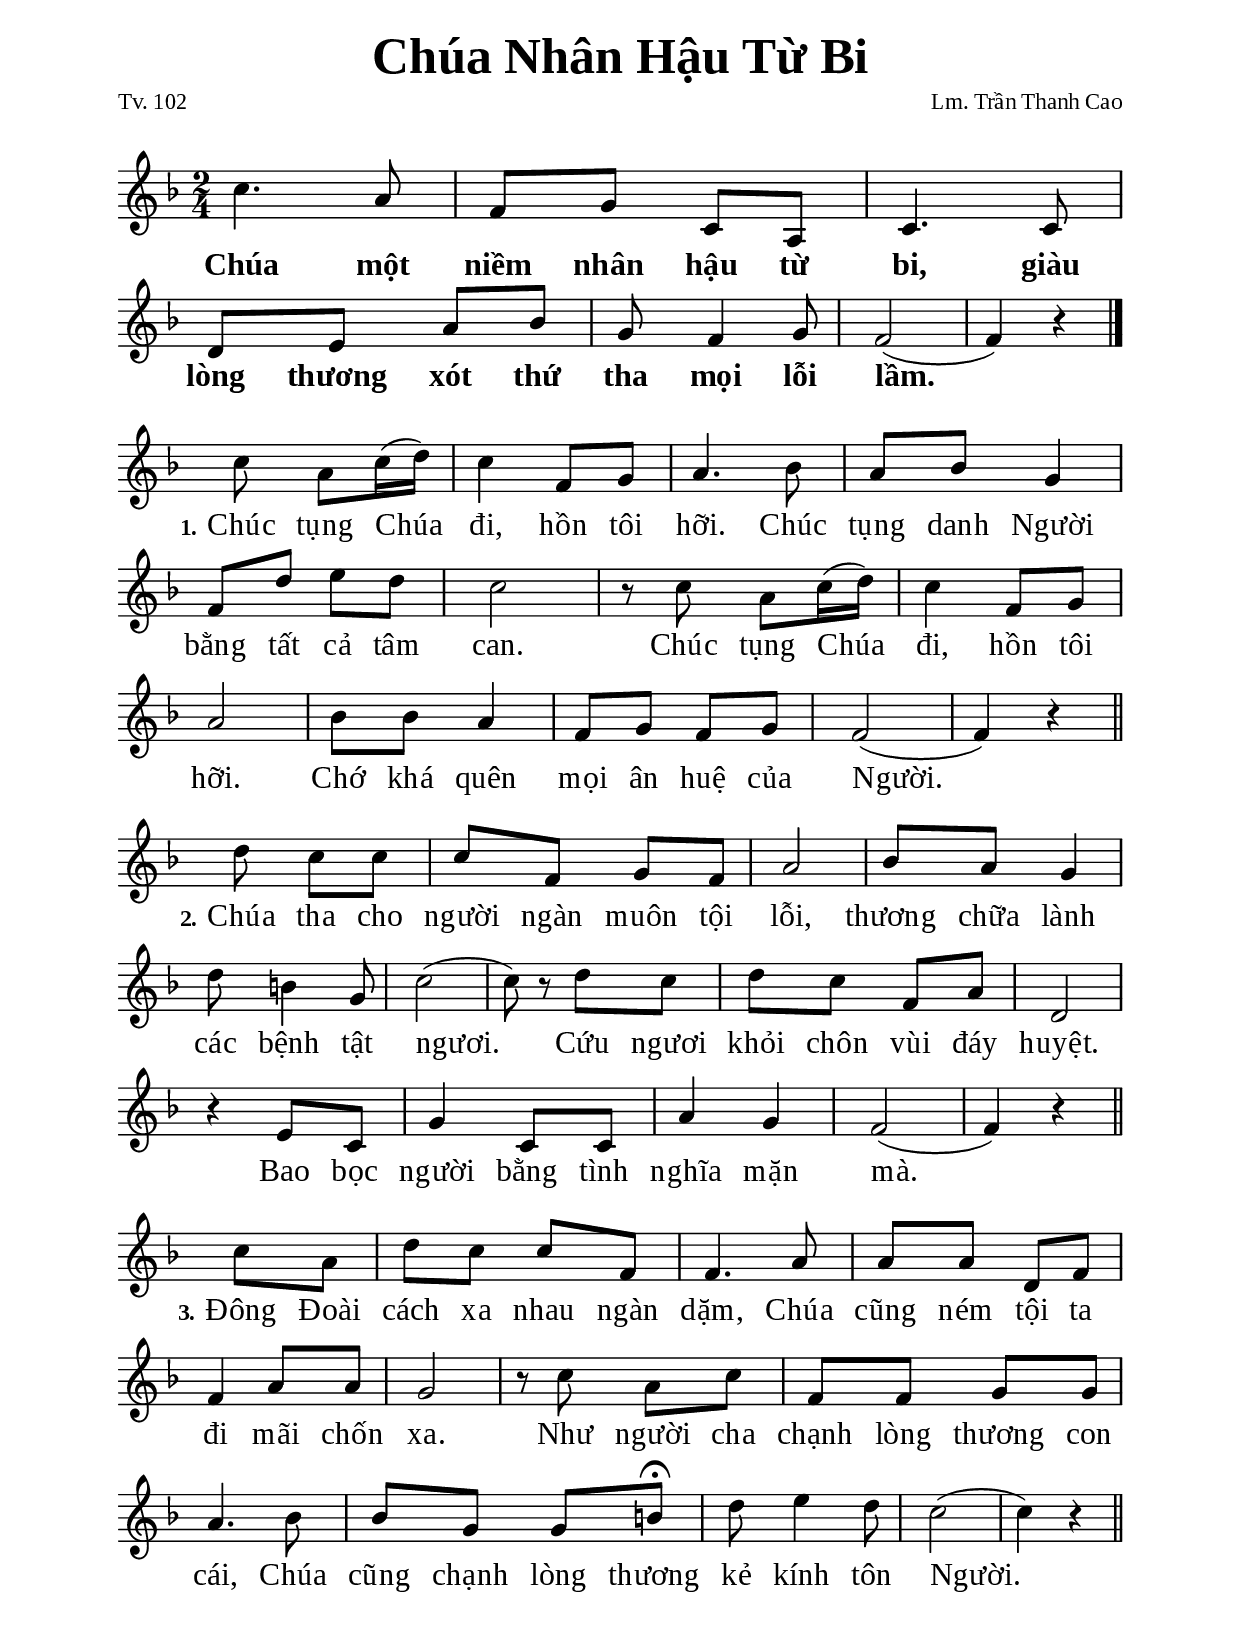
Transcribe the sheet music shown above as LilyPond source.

% Cài đặt chung
\version "2.20.0"
\include "english.ly"

\header {
  title = \markup { \fontsize #3 "Chúa Nhân Hậu Từ Bi" }
  poet = "Tv. 102"
  composer = "Lm. Trần Thanh Cao"
  arranger = " "
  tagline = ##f
}

\paper {
  #(set-paper-size "a4")
  top-margin = 10\mm
  bottom-margin = 10\mm
  left-margin = 20\mm
  right-margin = 20\mm
  indent = #0
  #(define fonts
    (make-pango-font-tree
      "Liberation Serif"
      "Liberation Serif"
      "Liberation Serif"
      (/ 20 20)))
  page-count = #1
}

% Nhạc điệp khúc
nhacDiepKhuc = \relative c'' {
  c4. a8 |
  f g c, a |
  c4. c8 |
  d e a bf |
  g f4 g8 |
  f2 ( |
  f4) r \bar "|."
}

% Nhạc phiên khúc
nhacPhienKhucMot = \relative c'' {
  \partial 4. c8 a c16 (d) |
  c4 f,8 g |
  a4. bf8 |
  a bf g4 |
  f8 d' e d |
  c2 |
  r8 c a c16 (d) |
  c4 f,8 g |
  a2 |
  bf8 bf a4 |
  f8 g f g |
  f2 ( |
  f4) r \bar "||"
}

nhacPhienKhucHai = \relative c'' {
  \partial 4. d8 c c |
  c f, g f |
  a2 |
  bf8 a g4 |
  d'8 b!4 g8 |
  c2 ( |
  c8) r d c |
  d c f, a |
  d,2 |
  r4 e8 c |
  g'4 c,8 c |
  a'4 g |
  f2 ( |
  f4) r \bar "||"
}

nhacPhienKhucBa = \relative c'' {
  \partial 4 c8 a |
  d c c f, |
  f4. a8 |
  a a d, f |
  f4 a8 a |
  g2 |
  r8 c a c |
  f, f g g |
  a4. bf8 |
  bf g g b \fermata |
  d e4 d8 |
  c2 ( |
  c4) r \bar "||"
}

% Lời điệp khúc
loiDiepKhuc = \lyricmode {
  \override Lyrics.LyricText.font-series = #'bold
  Chúa một niềm nhân hậu từ bi,
  giàu lòng thương xót thứ tha mọi lỗi lầm.
}

% Lời phiên khúc
loiPhienKhucMot = \lyricmode {
  \set stanza = #"1."
  Chúc tụng Chúa đi, hồn tôi hỡi.
  Chúc tụng danh Người bằng tất cả tâm can.
  Chúc tụng Chúa đi, hồn tôi hỡi.
  Chớ khá quên mọi ân huệ của Người.
}

loiPhienKhucHai = \lyricmode {
  \set stanza = #"2."
  Chúa tha cho người ngàn muôn tội lỗi,
  thương chữa lành các bệnh tật ngươi.
  Cứu ngươi khỏi chôn vùi đáy huyệt.
  Bao bọc người bằng tình nghĩa mặn mà.
}

loiPhienKhucBa = \lyricmode {
  \set stanza = #"3."
  Đông Đoài cách xa nhau ngàn dặm,
  Chúa cũng ném tội ta đi mãi chốn xa.
  Như người cha chạnh lòng thương con cái,
  Chúa cũng chạnh lòng thương kẻ kính tôn Người.
}

% Dàn trang
\score {
  \new ChoirStaff <<
    \new Staff = diepKhuc \with {
        \consists "Merge_rests_engraver"
        \magnifyStaff #(magstep +1)
      }
      <<
      \new Voice = beSop {
        \key f \major \time 2/4 \stemNeutral \nhacDiepKhuc
      }
    >>
    \new Lyrics \lyricsto beSop \loiDiepKhuc
  >>
  \layout {
    \override Lyrics.LyricText.font-series = #'bold
    \override Lyrics.LyricText.font-size = #+3
    \override Lyrics.LyricSpace.minimum-distance = #4.0
    \override Score.BarNumber.break-visibility = ##(#f #f #f)
    \override Score.SpacingSpanner.uniform-stretching = ##t
  }
}

\score {
  \new ChoirStaff <<
    \new Staff = phienKhuc \with {
        \magnifyStaff #(magstep +1)
      }
      <<
      \new Voice = beSop {
        \key f \major \time 2/4 \nhacPhienKhucMot
      }
    >>
    \new Lyrics \lyricsto beSop \loiPhienKhucMot
  >>
  \layout {
    \override Staff.TimeSignature.transparent = ##t
    \override Lyrics.LyricText.font-size = #+3
    \override Lyrics.LyricSpace.minimum-distance = #2.0
    \override Score.BarNumber.break-visibility = ##(#f #f #f)
    \override Score.SpacingSpanner.uniform-stretching = ##t
  }
}

\score {
  \new ChoirStaff <<
    \new Staff = phienKhuc \with {
        \magnifyStaff #(magstep +1)
      }
      <<
      \new Voice = beSop {
        \key f \major \time 2/4 \nhacPhienKhucHai
      }
    >>
    \new Lyrics \lyricsto beSop \loiPhienKhucHai
  >>
  \layout {
    \override Staff.TimeSignature.transparent = ##t
    \override Lyrics.LyricText.font-size = #+3
    \override Lyrics.LyricSpace.minimum-distance = #2.0
    \override Score.BarNumber.break-visibility = ##(#f #f #f)
    \override Score.SpacingSpanner.uniform-stretching = ##t
  }
}

\score {
  \new ChoirStaff <<
    \new Staff = phienKhuc \with {
        \magnifyStaff #(magstep +1)
      }
      <<
      \new Voice = beSop {
        \key f \major \time 2/4 \nhacPhienKhucBa
      }
    >>
    \new Lyrics \lyricsto beSop \loiPhienKhucBa
  >>
  \layout {
    \override Staff.TimeSignature.transparent = ##t
    \override Lyrics.LyricText.font-size = #+3
    \override Lyrics.LyricSpace.minimum-distance = #2.0
    \override Score.BarNumber.break-visibility = ##(#f #f #f)
    \override Score.SpacingSpanner.uniform-stretching = ##t
  }
}
